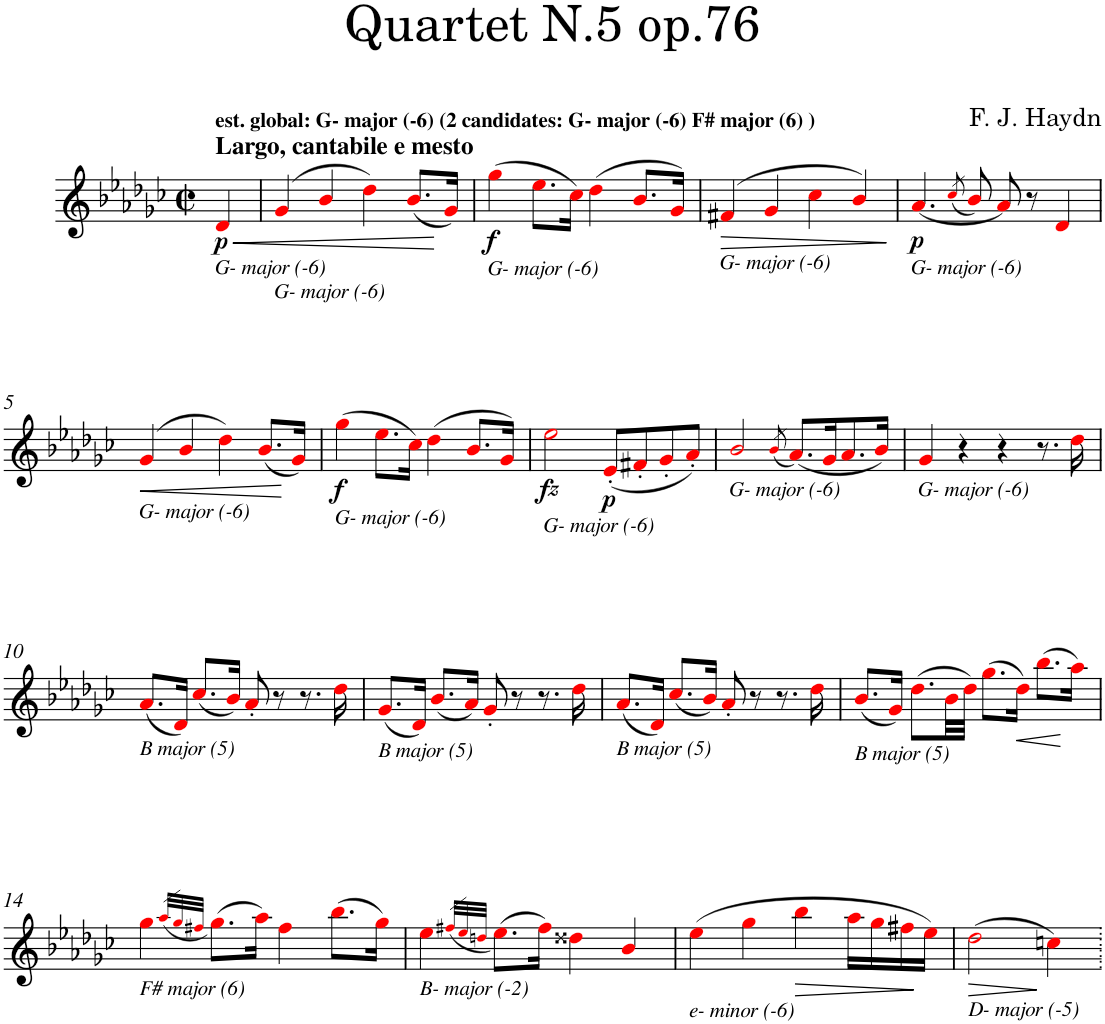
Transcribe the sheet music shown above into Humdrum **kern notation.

**kern	**dynam
*part1	*part1
*staff1	*staff1
*I"Voice	*
*I'V	*
*clefG2	*
*k[b-e-a-d-g-c-]	*
*M2/2	*
*met(c|)	*
=	=
!LO:TX:a:B:t=Largo, cantabile e mesto	!
!LO:TX:a:B:t=est. global&colon; G- major (-6) (2 candidates&colon; G- major (-6) F# major (6) )	!
!LO:TX:b:i:t=G- major (-6)	!
!	!LO:HP:b
!	!LO:DY:n=1:b
4d-i/	< p
=1	=1
!LO:TX:b:i:t=G- major (-6)	!
(>4g-i/	.
4b-i/	.
4dd-i\)	.
(<8.b-i/L	.
16g-i/Jk)	[
=2	=2
!LO:TX:b:i:t=G- major (-6)	!
!	!LO:DY:b
(>4gg-i\	f
8.ee-i\L	.
16cc-i\Jk)	.
(>4dd-i\	.
8.b-i/L	.
16g-i/Jk)	.
=3	=3
!LO:TX:b:i:t=G- major (-6)	!
!	!LO:HP:b
(>4f#Xi/	>
4g-i/	.
4cc-i\	.
4b-i/)	.
.	]
=4	=4
!LO:TX:b:i:t=G- major (-6)	!
!	!LO:DY:b
[4.a-i/	p
(<8qcc-i/	.
8b-i/)	.
8a-i/]	.
8r	.
4d-i/	.
!!LO:LB:g=z
=5	=5
!LO:TX:b:i:t=G- major (-6)	!
!	!LO:HP:b
(>4g-i/	<
4b-i/	.
4dd-i\)	.
(<8.b-i/L	.
16g-i/Jk)	[
=6	=6
!LO:TX:b:i:t=G- major (-6)	!
!	!LO:DY:b
(>4gg-i\	f
8.ee-i\L	.
16cc-i\Jk)	.
(>4dd-i\	.
8.b-i/L	.
16g-i/Jk)	.
=7	=7
!LO:TX:b:i:t=G- major (-6)	!
!	!LO:DY:b
2ee-i\	fz
!	!LO:DY:b
(<8e-'i/L	p
8f#X'i/	.
8g-'i/	.
8a-'i/J)	.
=8	=8
!LO:TX:b:i:t=G- major (-6)	!
2b-i/	.
(<8qb-i/	.
(<8.a-i/L)	.
16g-i/K	.
8.a-i/	.
16b-i/Jk)	.
=9	=9
!LO:TX:b:i:t=G- major (-6)	!
4g-i/	.
4r	.
4r	.
8.r	.
16dd-i\	.
!!LO:LB:g=z
=10	=10
!LO:TX:b:i:t=B major (5)	!
(<8.a-i/L	.
16d-i/Jk)	.
(<8.cc-i/L	.
16b-i/Jk)	.
8a-'i/	.
8r	.
8.r	.
16dd-i\	.
=11	=11
!LO:TX:b:i:t=B major (5)	!
(<8.g-i/L	.
16d-i/Jk)	.
(<8.b-i/L	.
16a-i/Jk)	.
8g-'i/	.
8r	.
8.r	.
16dd-i\	.
=12	=12
!LO:TX:b:i:t=B major (5)	!
(<8.a-i/L	.
16d-i/Jk)	.
(<8.cc-i/L	.
16b-i/Jk)	.
8a-'i/	.
8r	.
8.r	.
16dd-i\	.
=13	=13
!LO:TX:b:i:t=B major (5)	!
(<8.b-i/L	.
16g-i/Jk)	.
(>8.dd-i\L	.
32b-i\LL	.
32dd-i\JJJ)	.
(>8.gg-i\L	.
!	!LO:HP:b
16dd-i\Jk)	<
(>8.bb-i\L	.
16aa-i\Jk)	[
!!LO:LB:g=z
=14	=14
!LO:TX:b:i:t=F# major (6)	!
4gg-i\	.
(<32qaa-i/LLL	.
32qgg-i/	.
32qff#Xi/JJJ	.
(>8.gg-i\L)	.
16aa-i\Jk)	.
4ff#i\	.
(>8.bb-i\L	.
16gg-i\Jk)	.
=15	=15
!LO:TX:b:i:t=B- major (-2)	!
4ee-i\	.
(<32qff#Xi/LLL	.
32qee-i/	.
32qddni/JJJ	.
(>8.ee-i\L)	.
16ff#i\Jk)	.
4dd##Xi\	.
4b-i/	.
=16	=16
!LO:TX:b:i:t=e- minor (-6)	!
(>4ee-i\	.
4gg-i\	.
!	!LO:HP:b
4bb-i\	>
16aa-i\LL	.
16gg-i\	.
16ff#Xi\	.
16ee-i\JJ)	]
=17	=17
!LO:TX:b:i:t=D- major (-5)	!
!	!LO:HP:b
(>2dd-i\	>
4ccni\)	]
=.	=.
*-	*-
